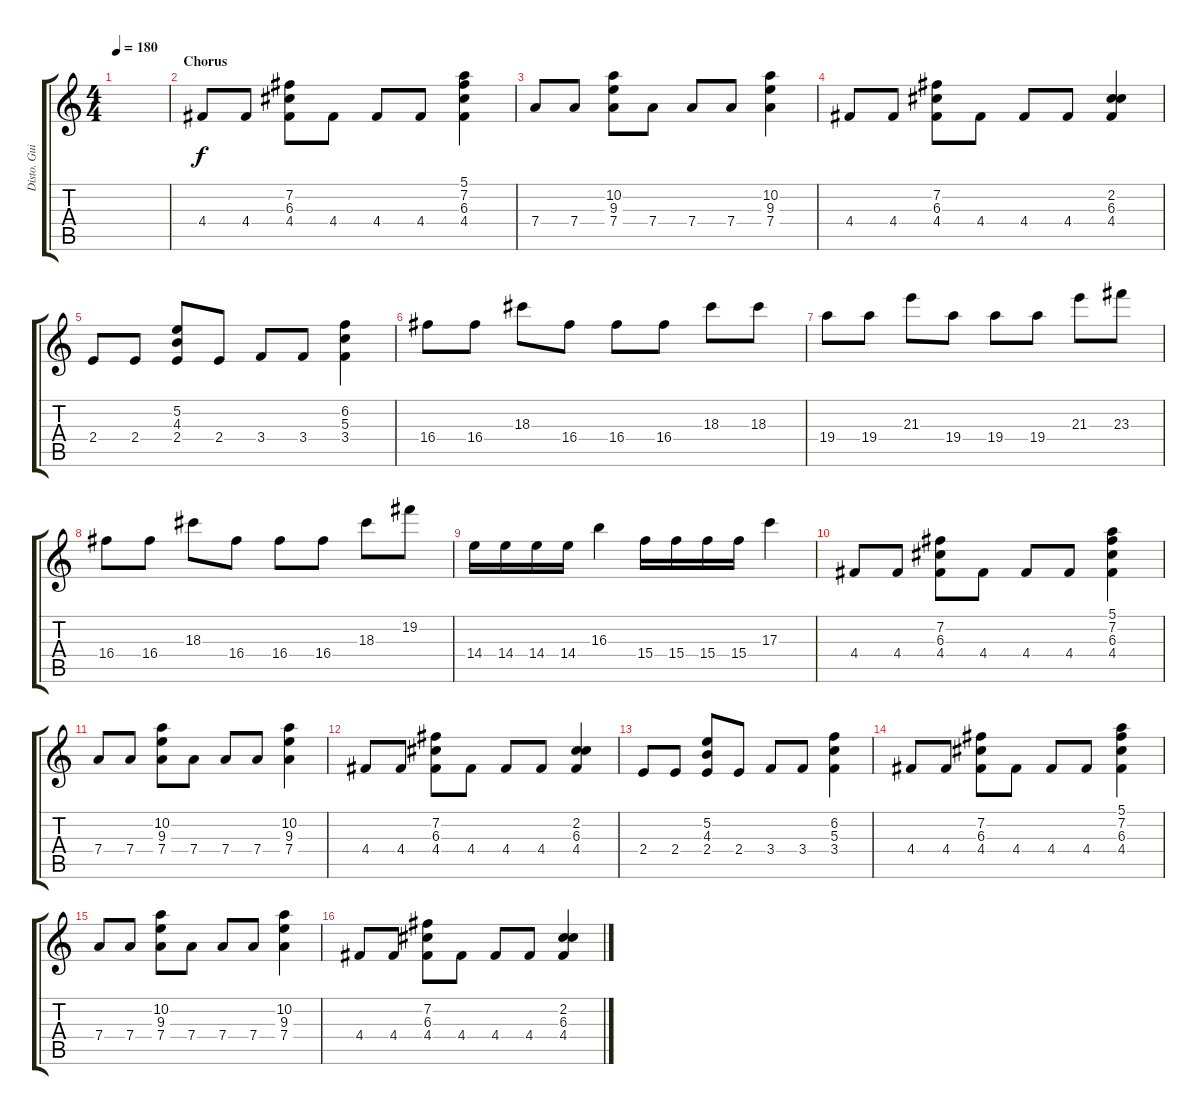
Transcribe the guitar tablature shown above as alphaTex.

\track ("Disto. Guitar" "Disto. Gui") {instrument distortionguitar}
\staff {score tabs}
\tuning (E4 B3 G3 D3 A2 E2) {hide}
\ts (4 4)
\tempo 180
\clef g2
\ks c
|
\section ("" "Chorus")
4.4.8 4.4.8 (7.2 6.3 4.4).8 4.4.8 4.4.8 4.4.8 (5.1 7.2 6.3 4.4).4 |
7.4.8 7.4.8 (10.2 9.3 7.4).8 7.4.8 7.4.8 7.4.8 (10.2 9.3 7.4).4 |
4.4.8 4.4.8 (7.2 6.3 4.4).8 4.4.8 4.4.8 4.4.8 (2.2 6.3 4.4).4 |
2.4.8 2.4.8 (5.2 4.3 2.4).8 2.4.8 3.4.8 3.4.8 (6.2 5.3 3.4).4 |
16.4.8 16.4.8 18.3.8 16.4.8 16.4.8 16.4.8 18.3.8 18.3.8 |
19.4.8 19.4.8 21.3.8 19.4.8 19.4.8 19.4.8 21.3.8 23.3.8 |
16.4.8 16.4.8 18.3.8 16.4.8 16.4.8 16.4.8 18.3.8 19.2.8 |
14.4.16 14.4.16 14.4.16 14.4.16 16.3.4 15.4.16 15.4.16 15.4.16 15.4.16 17.3.4 |
4.4.8 4.4.8 (7.2 6.3 4.4).8 4.4.8 4.4.8 4.4.8 (5.1 7.2 6.3 4.4).4 |
7.4.8 7.4.8 (10.2 9.3 7.4).8 7.4.8 7.4.8 7.4.8 (10.2 9.3 7.4).4 |
4.4.8 4.4.8 (7.2 6.3 4.4).8 4.4.8 4.4.8 4.4.8 (2.2 6.3 4.4).4 |
2.4.8 2.4.8 (5.2 4.3 2.4).8 2.4.8 3.4.8 3.4.8 (6.2 5.3 3.4).4 |
4.4.8 4.4.8 (7.2 6.3 4.4).8 4.4.8 4.4.8 4.4.8 (5.1 7.2 6.3 4.4).4 |
7.4.8 7.4.8 (10.2 9.3 7.4).8 7.4.8 7.4.8 7.4.8 (10.2 9.3 7.4).4 |
4.4.8 4.4.8 (7.2 6.3 4.4).8 4.4.8 4.4.8 4.4.8 (2.2 6.3 4.4).4
